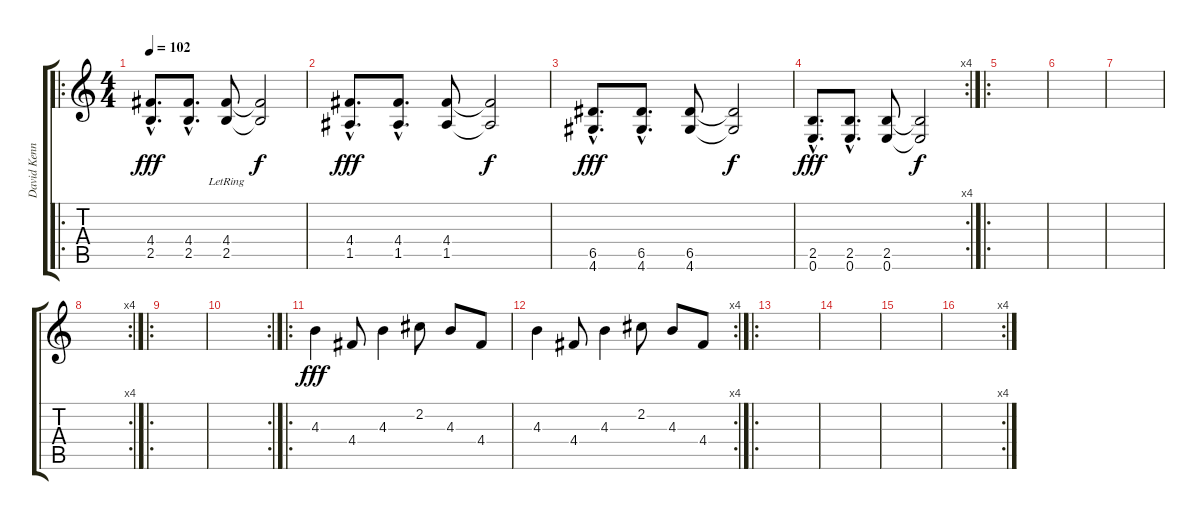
\track ("David Kennedy" "David Kenn") {instrument acousticguitarnylon}
\staff {score tabs}
\tuning (E4 B3 G3 D3 A2 E2) {hide}
\ro
\ts (4 4)
\tempo 102
\clef g2
\ks c
(4.4{hac} 2.5{hac}).8{d dy fff} (4.4{hac} 2.5{hac}).8{d} (4.4{lr} 2.5).8 (4.4{t} 2.5{t}).2{dy f} |
(4.4{hac} 1.5{hac}).8{d dy fff} (4.4{hac} 1.5{hac}).8{d} (4.4 1.5).8 (4.4{t} 1.5{t}).2{dy f} |
(6.5{hac} 4.6{hac}).8{d dy fff} (6.5{hac} 4.6{hac}).8{d} (6.5 4.6).8 (6.5{t} 4.6{t}).2{dy f} |
\rc 4
(2.5{hac} 0.6{hac}).8{d dy fff} (2.5{hac} 0.6{hac}).8{d} (2.5 0.6).8 (2.5{t} 0.6{t}).2{dy f} |
\ro
|
|
|
\rc 4
|
\ro
|
\rc 2
|
\ro
4.3.4{dy fff instrument acousticguitarsteel} 4.4.8 4.3.4 2.2.8 4.3.8 4.4.8 |
\rc 4
4.3.4{instrument acousticguitarsteel} 4.4.8 4.3.4 2.2.8 4.3.8 4.4.8 |
\ro
|
|
|
\rc 4
